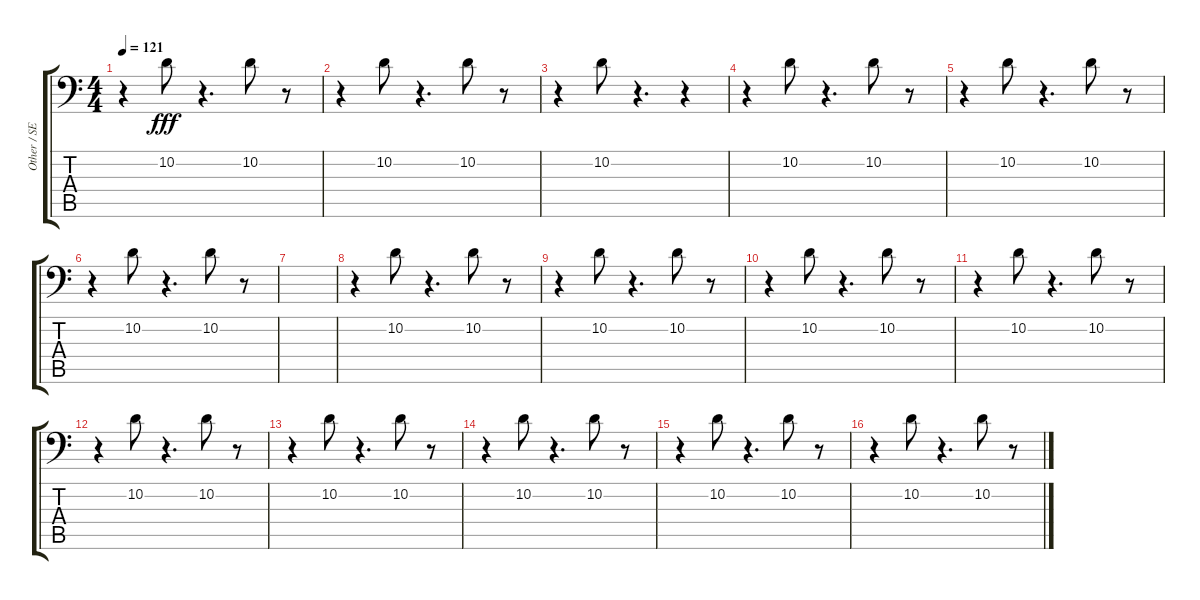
\track ("Other / SE" "Other / SE") {instrument applause}
\staff {score tabs}
\tuning (D4 E3 C3 Gb2 Db2 Gb1) {hide}
\ts (4 4)
\tempo 121
\clef f4
\ks c
r.4{dy fff} 10.2.8 r.4{d} 10.2.8 r.8 |
r.4 10.2.8 r.4{d} 10.2.8 r.8 |
r.4 10.2.8 r.4{d} r.4 |
r.4 10.2.8 r.4{d} 10.2.8 r.8 |
r.4 10.2.8 r.4{d} 10.2.8 r.8 |
r.4 10.2.8 r.4{d} 10.2.8 r.8 |
|
r.4 10.2.8 r.4{d} 10.2.8 r.8 |
r.4 10.2.8 r.4{d} 10.2.8 r.8 |
r.4 10.2.8 r.4{d} 10.2.8 r.8 |
r.4 10.2.8 r.4{d} 10.2.8 r.8 |
r.4 10.2.8 r.4{d} 10.2.8 r.8 |
r.4 10.2.8 r.4{d} 10.2.8 r.8 |
r.4 10.2.8 r.4{d} 10.2.8 r.8 |
r.4 10.2.8 r.4{d} 10.2.8 r.8 |
r.4 10.2.8 r.4{d} 10.2.8 r.8
